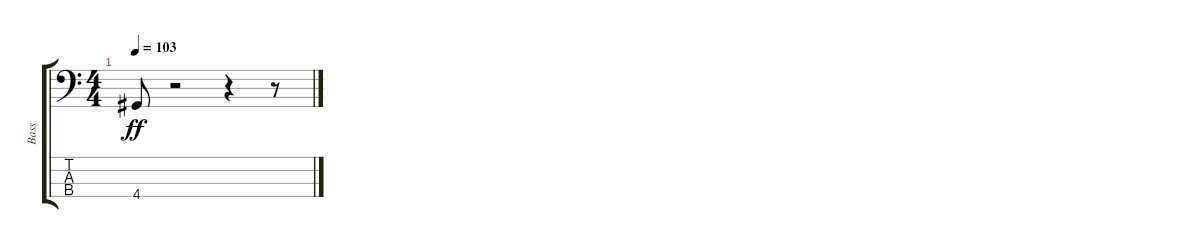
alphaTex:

\track ("Bass" "Bass") {instrument electricbassfinger}
\staff {score tabs}
\tuning (G2 D2 A1 E1) {hide}
\ts (4 4)
\tempo 103
\clef f4
\ks c
4.4.8{dy ff} r.2 r.4 r.8
